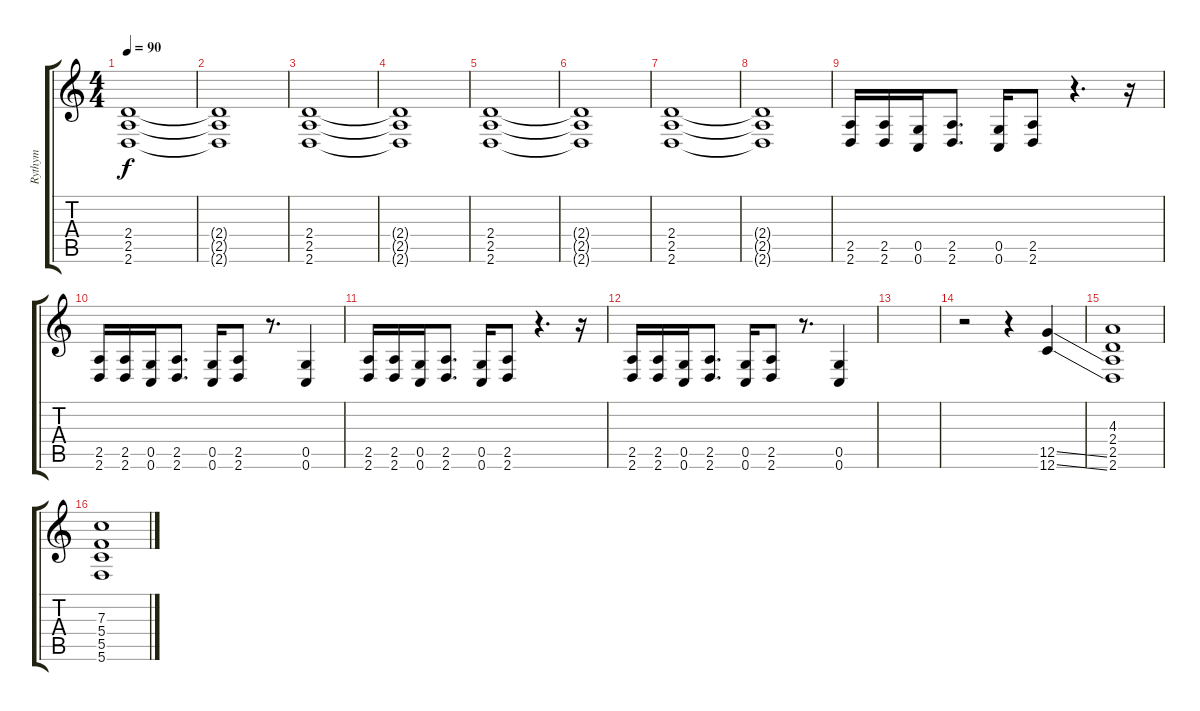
\track ("Rythym" "Rythym") {instrument distortionguitar}
\staff {score tabs}
\tuning (D4 A3 F3 C3 G2 C2) {hide}
\ts (4 4)
\tempo 90
\clef g2
\ks c
(2.4 2.5 2.6).1{dy f} |
(2.4{t} 2.5{t} 2.6{t}).1 |
(2.4 2.5 2.6).1 |
(2.4{t} 2.5{t} 2.6{t}).1 |
(2.4 2.5 2.6).1 |
(2.4{t} 2.5{t} 2.6{t}).1 |
(2.4 2.5 2.6).1 |
(2.4{t} 2.5{t} 2.6{t}).1 |
(2.5 2.6).16 (2.5 2.6).16 (0.5 0.6).16 (2.5 2.6).8{d} (0.5 0.6).16 (2.5 2.6).8 r.4{d} r.16 |
(2.5 2.6).16 (2.5 2.6).16 (0.5 0.6).16 (2.5 2.6).8{d} (0.5 0.6).16 (2.5 2.6).8 r.8{d} (0.5 0.6).4 |
(2.5 2.6).16 (2.5 2.6).16 (0.5 0.6).16 (2.5 2.6).8{d} (0.5 0.6).16 (2.5 2.6).8 r.4{d} r.16 |
(2.5 2.6).16 (2.5 2.6).16 (0.5 0.6).16 (2.5 2.6).8{d} (0.5 0.6).16 (2.5 2.6).8 r.8{d} (0.5 0.6).4 |
|
r.2 r.4 (12.5{ss} 12.6{ss}).4 |
(4.3 2.4 2.5 2.6).1 |
(7.3 5.4 5.5 5.6).1
